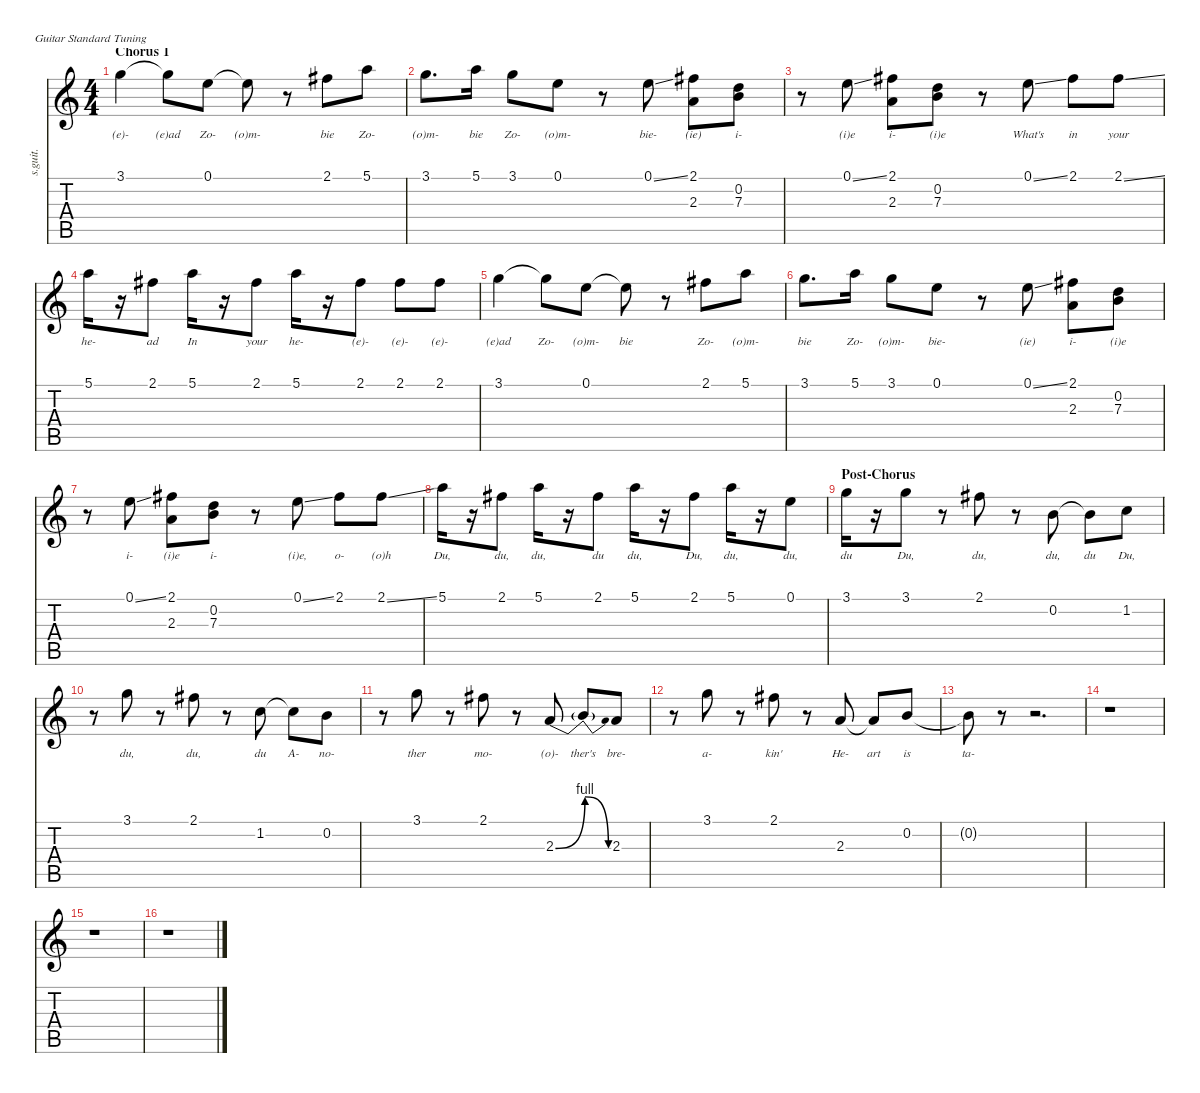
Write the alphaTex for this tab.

\defaultSystemsLayout 4
\hideDynamics
\bracketExtendMode nobrackets
\track ("Dolores O'Riordan (Vocals)" "s.guit.") {instrument flute}
\staff {score tabs}
\tuning (E4 B3 G3 D3 A2 E2)
\displaytranspose 12
\ts (4 4)
\section ("" "Chorus 1")
\tempo (82 hide)
\clef g2
\ks c
3.1.4{lyrics (0 "(e)-") lyrics (1 "") lyrics (2 "") lyrics (3 "") lyrics (4 "") dy f} 3.1{t}.8{lyrics (0 "(e)ad") lyrics (1 "") lyrics (2 "") lyrics (3 "") lyrics (4 "")} 0.1.8{lyrics (0 "Zo-") lyrics (1 "") lyrics (2 "") lyrics (3 "") lyrics (4 "")} 0.1{t}.8{lyrics (0 "(o)m-") lyrics (1 "") lyrics (2 "") lyrics (3 "") lyrics (4 "")} r.8 2.1{acc #}.8{lyrics (0 "bie") lyrics (1 "") lyrics (2 "") lyrics (3 "") lyrics (4 "")} 5.1.8{lyrics (0 "Zo-") lyrics (1 "") lyrics (2 "") lyrics (3 "") lyrics (4 "")} |
3.1.8{d lyrics (0 "(o)m-") lyrics (1 "") lyrics (2 "") lyrics (3 "") lyrics (4 "")} 5.1.16{lyrics (0 "bie") lyrics (1 "") lyrics (2 "") lyrics (3 "") lyrics (4 "")} 3.1.8{lyrics (0 "Zo-") lyrics (1 "") lyrics (2 "") lyrics (3 "") lyrics (4 "")} 0.1.8{lyrics (0 "(o)m-") lyrics (1 "") lyrics (2 "") lyrics (3 "") lyrics (4 "")} r.8 0.1{ss}.8{lyrics (0 "bie-") lyrics (1 "") lyrics (2 "") lyrics (3 "") lyrics (4 "")} (2.1{acc #} 2.3).8{lyrics (0 "(ie)") lyrics (1 "") lyrics (2 "") lyrics (3 "") lyrics (4 "")} (7.3 0.2).8{lyrics (0 "i-") lyrics (1 "") lyrics (2 "") lyrics (3 "") lyrics (4 "")} |
r.8 0.1{ss}.8{lyrics (0 "(i)e") lyrics (1 "") lyrics (2 "") lyrics (3 "") lyrics (4 "")} (2.1{acc #} 2.3).8{lyrics (0 "i-") lyrics (1 "") lyrics (2 "") lyrics (3 "") lyrics (4 "")} (7.3 0.2).8{lyrics (0 "(i)e") lyrics (1 "") lyrics (2 "") lyrics (3 "") lyrics (4 "")} r.8 0.1{ss}.8{lyrics (0 "What's") lyrics (1 "") lyrics (2 "") lyrics (3 "") lyrics (4 "")} 2.1{acc #}.8{lyrics (0 "in") lyrics (1 "") lyrics (2 "") lyrics (3 "") lyrics (4 "")} 2.1{ss acc #}.8{lyrics (0 "your") lyrics (1 "") lyrics (2 "") lyrics (3 "") lyrics (4 "")} |
5.1.16{lyrics (0 "he-") lyrics (1 "") lyrics (2 "") lyrics (3 "") lyrics (4 "")} r.16 2.1{acc #}.8{lyrics (0 "ad") lyrics (1 "") lyrics (2 "") lyrics (3 "") lyrics (4 "")} 5.1.16{lyrics (0 "In") lyrics (1 "") lyrics (2 "") lyrics (3 "") lyrics (4 "")} r.16 2.1{acc #}.8{lyrics (0 "your") lyrics (1 "") lyrics (2 "") lyrics (3 "") lyrics (4 "")} 5.1.16{lyrics (0 "he-") lyrics (1 "") lyrics (2 "") lyrics (3 "") lyrics (4 "")} r.16 2.1{acc #}.8{lyrics (0 "(e)-") lyrics (1 "") lyrics (2 "") lyrics (3 "") lyrics (4 "")} 2.1{acc #}.8{lyrics (0 "(e)-") lyrics (1 "") lyrics (2 "") lyrics (3 "") lyrics (4 "")} 2.1{acc #}.8{lyrics (0 "(e)-") lyrics (1 "") lyrics (2 "") lyrics (3 "") lyrics (4 "")} |
3.1.4{lyrics (0 "(e)ad") lyrics (1 "") lyrics (2 "") lyrics (3 "") lyrics (4 "")} 3.1{t}.8{lyrics (0 "Zo-") lyrics (1 "") lyrics (2 "") lyrics (3 "") lyrics (4 "")} 0.1.8{lyrics (0 "(o)m-") lyrics (1 "") lyrics (2 "") lyrics (3 "") lyrics (4 "")} 0.1{t}.8{lyrics (0 "bie") lyrics (1 "") lyrics (2 "") lyrics (3 "") lyrics (4 "")} r.8 2.1{acc #}.8{lyrics (0 "Zo-") lyrics (1 "") lyrics (2 "") lyrics (3 "") lyrics (4 "")} 5.1.8{lyrics (0 "(o)m-") lyrics (1 "") lyrics (2 "") lyrics (3 "") lyrics (4 "")} |
3.1.8{d lyrics (0 "bie") lyrics (1 "") lyrics (2 "") lyrics (3 "") lyrics (4 "")} 5.1.16{lyrics (0 "Zo-") lyrics (1 "") lyrics (2 "") lyrics (3 "") lyrics (4 "")} 3.1.8{lyrics (0 "(o)m-") lyrics (1 "") lyrics (2 "") lyrics (3 "") lyrics (4 "")} 0.1.8{lyrics (0 "bie-") lyrics (1 "") lyrics (2 "") lyrics (3 "") lyrics (4 "")} r.8 0.1{ss}.8{lyrics (0 "(ie)") lyrics (1 "") lyrics (2 "") lyrics (3 "") lyrics (4 "")} (2.1{acc #} 2.3).8{lyrics (0 "i-") lyrics (1 "") lyrics (2 "") lyrics (3 "") lyrics (4 "")} (7.3 0.2).8{lyrics (0 "(i)e") lyrics (1 "") lyrics (2 "") lyrics (3 "") lyrics (4 "")} |
r.8 0.1{ss}.8{lyrics (0 "i-") lyrics (1 "") lyrics (2 "") lyrics (3 "") lyrics (4 "")} (2.1{acc #} 2.3).8{lyrics (0 "(i)e") lyrics (1 "") lyrics (2 "") lyrics (3 "") lyrics (4 "")} (7.3 0.2).8{lyrics (0 "i-") lyrics (1 "") lyrics (2 "") lyrics (3 "") lyrics (4 "")} r.8 0.1{ss}.8{lyrics (0 "(i)e,") lyrics (1 "") lyrics (2 "") lyrics (3 "") lyrics (4 "")} 2.1{acc #}.8{lyrics (0 "o-") lyrics (1 "") lyrics (2 "") lyrics (3 "") lyrics (4 "")} 2.1{ss acc #}.8{lyrics (0 "(o)h") lyrics (1 "") lyrics (2 "") lyrics (3 "") lyrics (4 "")} |
5.1.16{lyrics (0 "Du,") lyrics (1 "") lyrics (2 "") lyrics (3 "") lyrics (4 "")} r.16 2.1{acc #}.8{lyrics (0 "du,") lyrics (1 "") lyrics (2 "") lyrics (3 "") lyrics (4 "")} 5.1.16{lyrics (0 "du,") lyrics (1 "") lyrics (2 "") lyrics (3 "") lyrics (4 "")} r.16 2.1{acc #}.8{lyrics (0 "du") lyrics (1 "") lyrics (2 "") lyrics (3 "") lyrics (4 "")} 5.1.16{lyrics (0 "du,") lyrics (1 "") lyrics (2 "") lyrics (3 "") lyrics (4 "")} r.16 2.1{acc #}.8{lyrics (0 "Du,") lyrics (1 "") lyrics (2 "") lyrics (3 "") lyrics (4 "")} 5.1.16{lyrics (0 "du,") lyrics (1 "") lyrics (2 "") lyrics (3 "") lyrics (4 "")} r.16 0.1.8{lyrics (0 "du,") lyrics (1 "") lyrics (2 "") lyrics (3 "") lyrics (4 "")} |
\section ("" "Post-Chorus")
3.1.16{lyrics (0 "du") lyrics (1 "") lyrics (2 "") lyrics (3 "") lyrics (4 "")} r.16 3.1.8{lyrics (0 "Du,") lyrics (1 "") lyrics (2 "") lyrics (3 "") lyrics (4 "")} r.8 2.1{acc #}.8{lyrics (0 "du,") lyrics (1 "") lyrics (2 "") lyrics (3 "") lyrics (4 "")} r.8 0.2.8{lyrics (0 "du,") lyrics (1 "") lyrics (2 "") lyrics (3 "") lyrics (4 "")} 0.2{t}.8{lyrics (0 "du") lyrics (1 "") lyrics (2 "") lyrics (3 "") lyrics (4 "")} 1.2.8{lyrics (0 "Du,") lyrics (1 "") lyrics (2 "") lyrics (3 "") lyrics (4 "")} |
r.8 3.1.8{lyrics (0 "du,") lyrics (1 "") lyrics (2 "") lyrics (3 "") lyrics (4 "")} r.8 2.1{acc #}.8{lyrics (0 "du,") lyrics (1 "") lyrics (2 "") lyrics (3 "") lyrics (4 "")} r.8 1.2.8{lyrics (0 "du") lyrics (1 "") lyrics (2 "") lyrics (3 "") lyrics (4 "")} 1.2{t}.8{lyrics (0 "A-") lyrics (1 "") lyrics (2 "") lyrics (3 "") lyrics (4 "")} 0.2.8{lyrics (0 "no-") lyrics (1 "") lyrics (2 "") lyrics (3 "") lyrics (4 "")} |
r.8 3.1.8{lyrics (0 "ther") lyrics (1 "") lyrics (2 "") lyrics (3 "") lyrics (4 "")} r.8 2.1{acc #}.8{lyrics (0 "mo-") lyrics (1 "") lyrics (2 "") lyrics (3 "") lyrics (4 "")} r.8 2.3{be (bend 0 0 15 4)}.8{lyrics (0 "(o)-") lyrics (1 "") lyrics (2 "") lyrics (3 "") lyrics (4 "")} 2.3{be (release 0 4 30 0) t}.8{lyrics (0 "ther's") lyrics (1 "") lyrics (2 "") lyrics (3 "") lyrics (4 "")} 2.3.8{lyrics (0 "bre-") lyrics (1 "") lyrics (2 "") lyrics (3 "") lyrics (4 "")} |
r.8 3.1.8{lyrics (0 "a-") lyrics (1 "") lyrics (2 "") lyrics (3 "") lyrics (4 "")} r.8 2.1{acc #}.8{lyrics (0 "kin'") lyrics (1 "") lyrics (2 "") lyrics (3 "") lyrics (4 "")} r.8 2.3.8{lyrics (0 "He-") lyrics (1 "") lyrics (2 "") lyrics (3 "") lyrics (4 "")} 2.3{t}.8{lyrics (0 "art") lyrics (1 "") lyrics (2 "") lyrics (3 "") lyrics (4 "")} 0.2.8{lyrics (0 "is") lyrics (1 "") lyrics (2 "") lyrics (3 "") lyrics (4 "")} |
0.2{t}.8{lyrics (0 "ta-") lyrics (1 "") lyrics (2 "") lyrics (3 "") lyrics (4 "")} r.8 r.2{d} |
r.1 |
r.1 |
r.1
